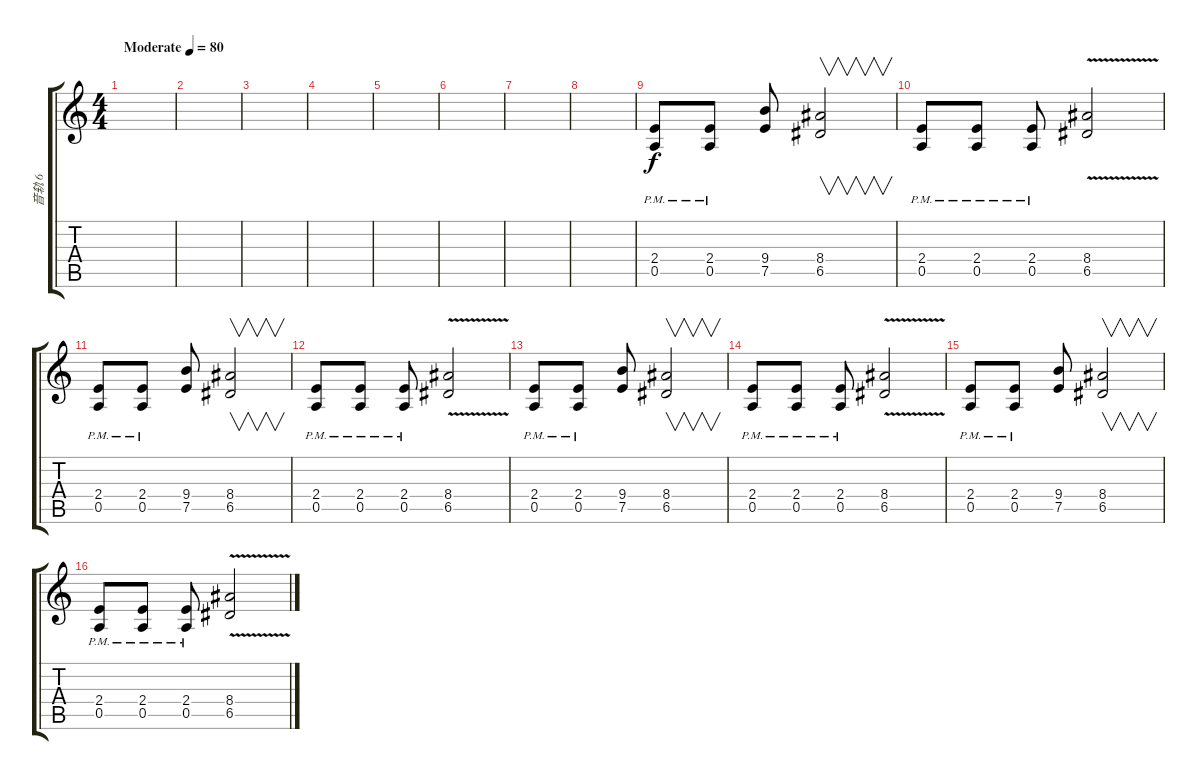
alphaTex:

\track ("音轨 6" "音轨 6") {instrument distortionguitar}
\staff {score tabs}
\tuning (E4 B3 G3 D3 A2 E2) {hide}
\ts (4 4)
\tempo (80 "Moderate")
\clef g2
\ks c
|
|
|
|
|
|
|
|
(2.4{pm} 0.5{pm}).8 (2.4{pm} 0.5{pm}).8 (9.4 7.5).8 (8.4 6.5).2{v} |
(2.4{pm} 0.5{pm}).8 (2.4{pm} 0.5{pm}).8 (2.4{pm} 0.5{pm}).8 (8.4{v} 6.5{v}).2{txt ""} |
(2.4{pm} 0.5{pm}).8 (2.4{pm} 0.5{pm}).8 (9.4 7.5).8 (8.4 6.5).2{v} |
(2.4{pm} 0.5{pm}).8 (2.4{pm} 0.5{pm}).8 (2.4{pm} 0.5{pm}).8 (8.4{v} 6.5{v}).2 |
(2.4{pm} 0.5{pm}).8 (2.4{pm} 0.5{pm}).8 (9.4 7.5).8 (8.4 6.5).2{v} |
(2.4{pm} 0.5{pm}).8 (2.4{pm} 0.5{pm}).8 (2.4{pm} 0.5{pm}).8 (8.4{v} 6.5{v}).2 |
(2.4{pm} 0.5{pm}).8 (2.4{pm} 0.5{pm}).8 (9.4 7.5).8 (8.4 6.5).2{v} |
(2.4{pm} 0.5{pm}).8 (2.4{pm} 0.5{pm}).8 (2.4{pm} 0.5{pm}).8 (8.4{v} 6.5{v}).2
